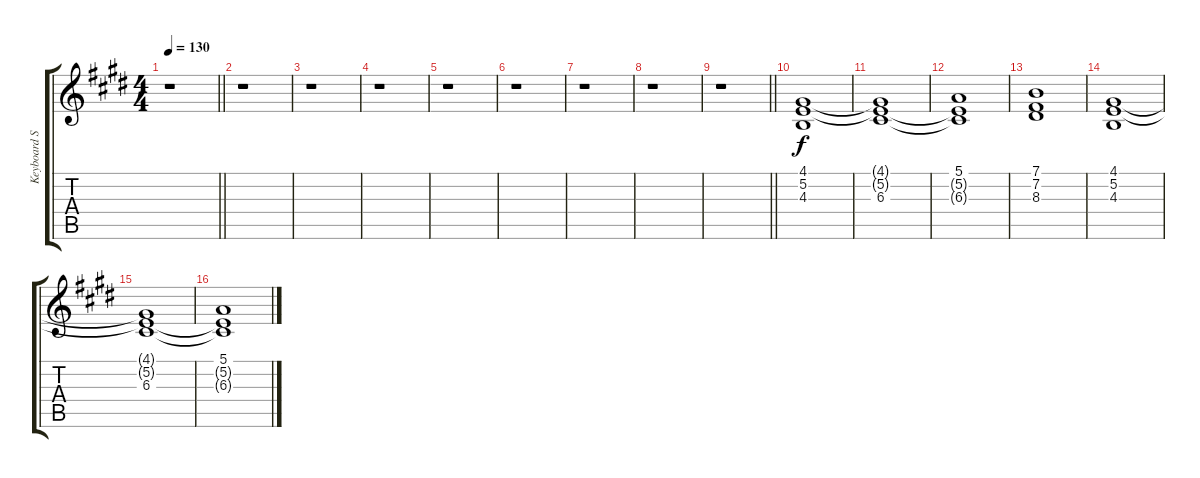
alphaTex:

\track ("Keyboard Synth Pad - David Bryan" "Keyboard S") {instrument lead2sawtooth}
\staff {score tabs}
\tuning (E4 B3 G3 D3 A2 E2) {hide}
\ts (4 4)
\tempo 130
\clef g2
\barLineRight lightlight
\ks c#minor
r.1{dy f} |
\ks e
r.1 |
\ks c#minor
r.1 |
r.1 |
\ks e
r.1 |
\ks c#minor
r.1 |
\ks e
r.1 |
\ks c#minor
r.1 |
\barLineRight lightlight
r.1 |
\ks e
(4.1 5.2 4.3).1 |
\ks c#minor
(4.1{t} 5.2{t} 6.3).1 |
(5.1 5.2{t} 6.3{t}).1 |
(7.1 7.2 8.3).1 |
\ks e
(4.1 5.2 4.3).1 |
\ks c#minor
(4.1{t} 5.2{t} 6.3).1 |
(5.1 5.2{t} 6.3{t}).1
